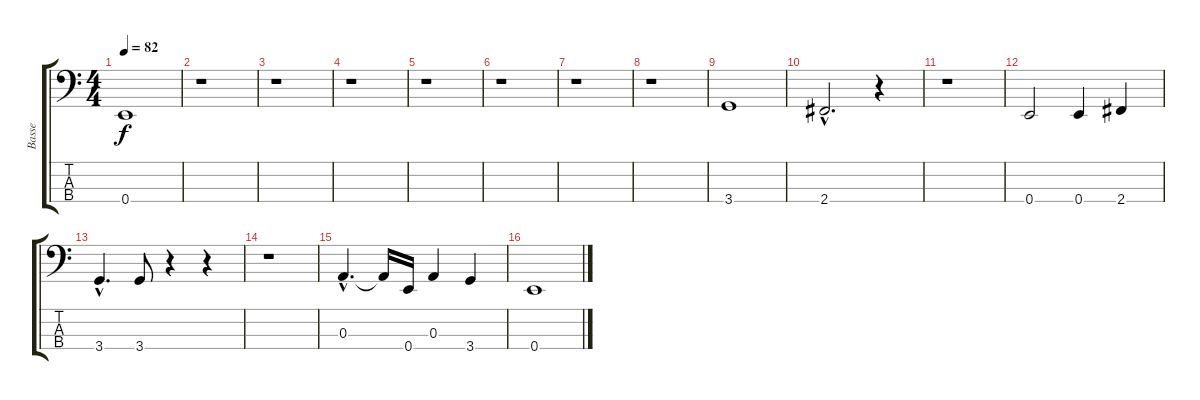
\track ("Basse" "Basse") {instrument electricbassfinger}
\staff {score tabs}
\tuning (G2 D2 A1 E1) {hide}
\ts (4 4)
\tempo 82
\clef f4
\ks c
0.4.1{dy f} |
r.1 |
r.1 |
r.1 |
r.1 |
r.1 |
r.1 |
r.1 |
3.4.1 |
2.4{hac}.2{d} r.4 |
r.1 |
0.4.2 0.4.4 2.4.4 |
3.4{hac}.4{d} 3.4.8 r.4 r.4 |
r.1 |
0.3{hac}.4{d} 0.3{t}.16 0.4.16 0.3.4 3.4.4 |
0.4.1
